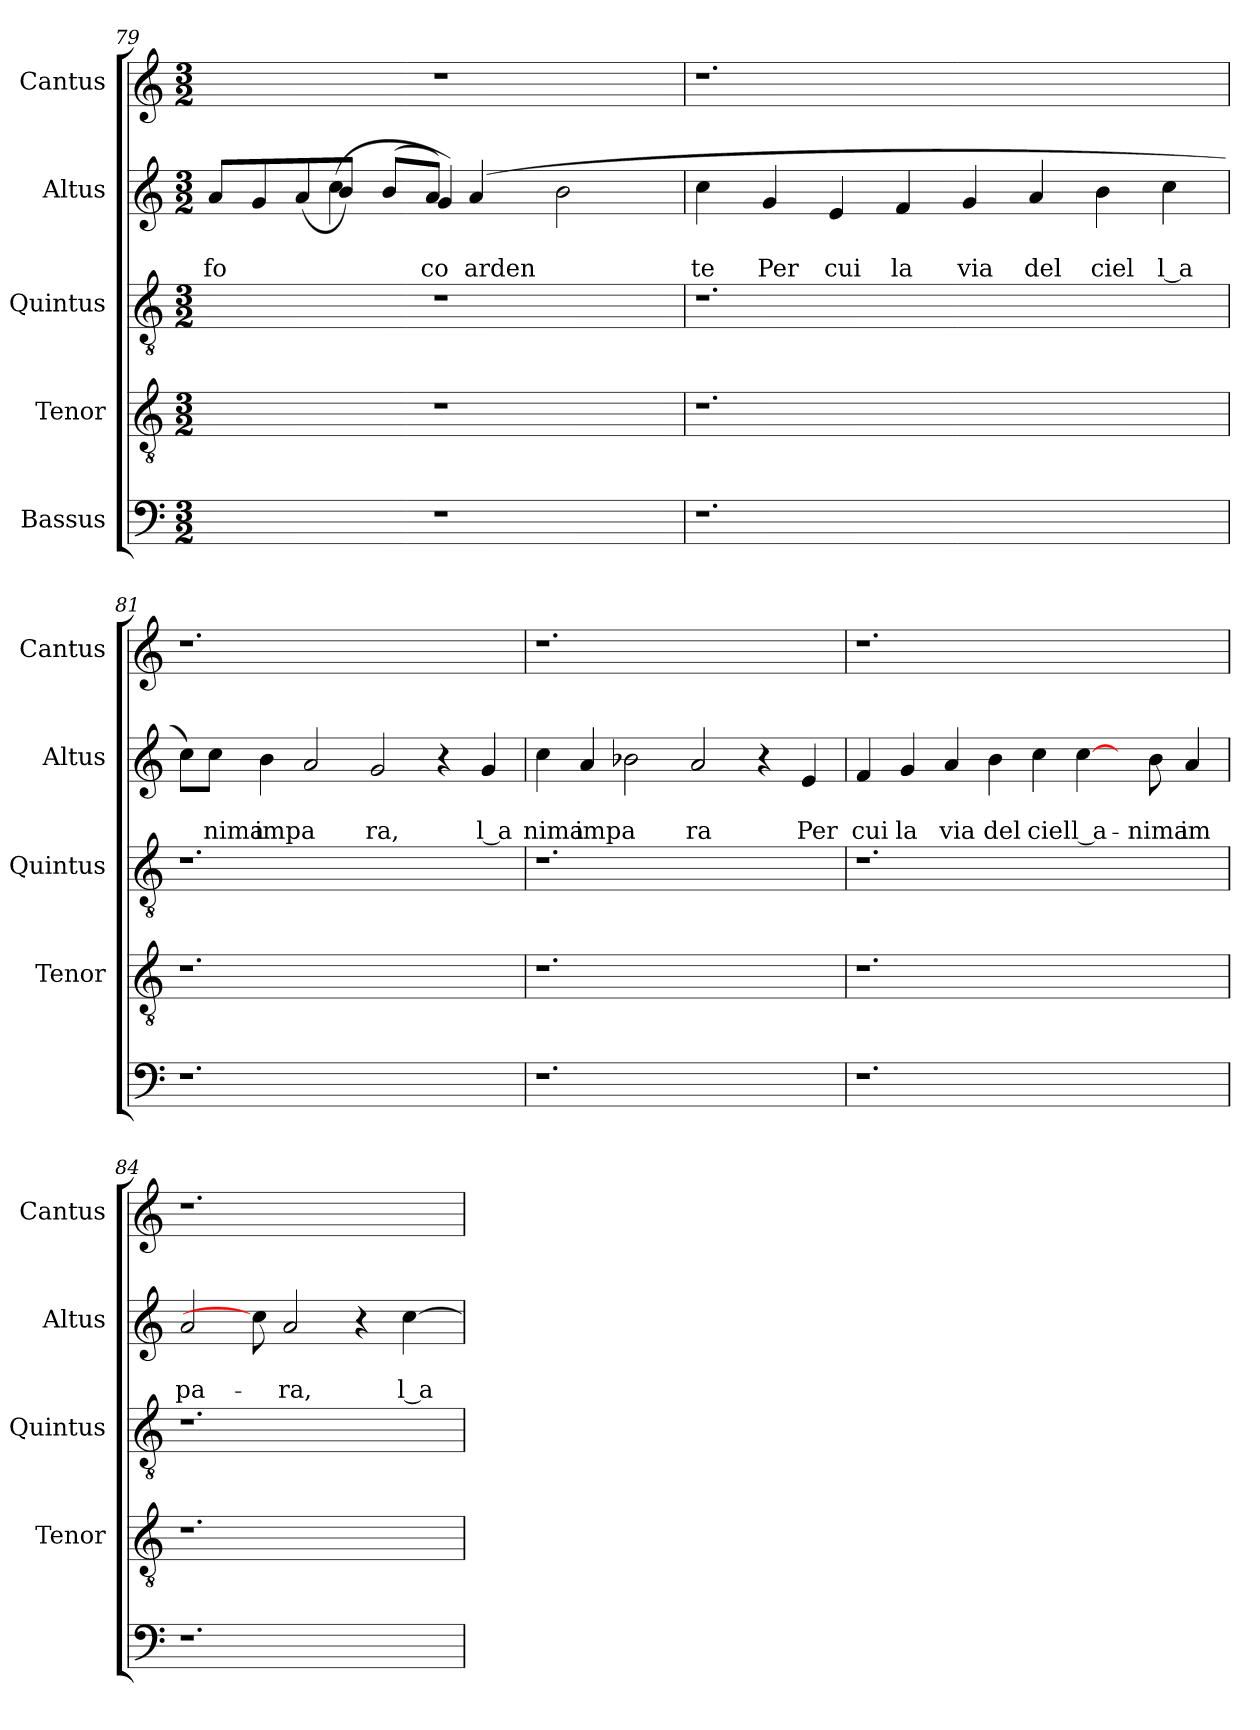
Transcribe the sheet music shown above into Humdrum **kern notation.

**kern	**kern	**kern	**kern	**text	**text	**kern
*part5	*part4	*part3	*part2	*part2	*part2	*part1
*staff5	*staff4	*staff3	*staff2	*staff2	*staff2	*staff1
*I"Bassus	*I"Tenor	*I"Quintus	*I"Altus	*	*	*I"Cantus
*	*I'Tenor	*I'Quintus	*I'Altus	*	*	*I'Cantus
!!LO:LB:g=z
*clefF4	*clefGv2	*clefGv2	*clefG2	*	*	*clefG2
*k[]	*k[]	*k[]	*k[]	*	*	*k[]
*C:	*C:	*C:	*C:	*	*	*C:
*M3/2	*M3/2	*M3/2	*M3/2	*	*	*M3/2
=79	=79	=79	=79	=79	=79	=79
!	!	!	!	!	!LO:LY:b	!
*	*	*	*^	*	*	*
1.r	1.r	1.r	8a/L	4.ryy	.	fo	1.r
.	.	.	8g/	.	.	.	.
.	.	.	(>8a/	.	.	.	.
.	.	.	8b/J)	(>4cc\	.	.	.
.	.	.	((>(>8b/L	.	.	.	.
!	!	!	!	!	!	!LO:LY:b	!
.	.	.	8a/J)	4g/)	.	co	.
!	!	!	!	!	!	!LO:LY:b	!
.	.	.	(4a/	.	.	arden	.
.	.	.	.	2ryy	.	.	.
.	.	.	2b\	.	.	.	.
.	.	.	.	8ryy	.	.	.
=80	=80	=80	=80	=80	=80	=80	=80
!	!	!	!	!	!	!LO:LY:b	!
*	*	*	*v	*v	*	*	*
1.r	1.r	1.r	4cc\	.	te	1.r
!	!	!	!	!	!LO:LY:b	!
.	.	.	4g/	.	Per	.
!	!	!	!	!	!LO:LY:b	!
.	.	.	4e/	.	cui	.
!	!	!	!	!	!LO:LY:b	!
.	.	.	4f/	.	la	.
!	!	!	!	!	!LO:LY:b	!
.	.	.	4g/	.	via	.
!	!	!	!	!	!LO:LY:b	!
.	.	.	4a/	.	del	.
!	!	!	!	!	!LO:LY:b	!
2ryy	2ryy	2ryy	4b\	.	ciel	2ryy
!	!	!	!	!	!LO:LY:b:rj	!
.	.	.	4cc\	.	l a	.
=81	=81	=81	=81	=81	=81	=81
1.r	1.r	1.r	8cc\L)	.	.	1.r
!	!	!	!	!	!LO:LY:b	!
.	.	.	8cc\J	.	nima	.
!	!	!	!	!	!LO:LY:b	!
.	.	.	4b\	.	impa	.
.	.	.	2a/	.	.	.
!	!	!	!	!	!LO:LY:b	!
.	.	.	2g/	.	ra,	.
2ryy	2ryy	2ryy	4r	.	.	2ryy
!	!	!	!	!	!LO:LY:b:rj	!
.	.	.	4g/	.	l a	.
=82	=82	=82	=82	=82	=82	=82
!	!	!	!	!	!LO:LY:b	!
1.r	1.r	1.r	4cc\	.	nima	1.r
!	!	!	!	!	!LO:LY:b	!
.	.	.	4a/	.	impa	.
.	.	.	2b-X\	.	.	.
!	!	!	!	!	!LO:LY:b	!
.	.	.	2a/	.	ra	.
2ryy	2ryy	2ryy	4r	.	.	2ryy
!	!	!	!	!	!LO:LY:b	!
.	.	.	4e/	.	Per	.
!!LO:LB:g=z
=83	=83	=83	=83	=83	=83	=83
!	!	!	!	!	!LO:LY:b	!
1.r	1.r	1.r	4f/	.	cui	1.r
!	!	!	!	!	!LO:LY:b	!
.	.	.	4g/	.	la	.
!	!	!	!	!	!LO:LY:b	!
.	.	.	4a/	.	via	.
!	!	!	!	!	!LO:LY:b	!
.	.	.	4b\	.	del	.
!	!	!	!	!	!LO:LY:b	!
.	.	.	4cc\	.	ciel	.
!	!	!	!	!	!LO:LY:b:rj	!
.	.	.	[4cc\	.	l a-	.
2ryy	2ryy	2ryy	8ryy	.	.	2ryy
!	!	!	!	!	!LO:LY:b	!
.	.	.	8b\	.	-nima	.
!	!	!	!	!	!LO:LY:b	!
.	.	.	4a/	.	im	.
=84	=84	=84	=84	=84	=84	=84
!	!	!	!	!	!LO:LY:b	!
1.r	1.r	1.r	2a/	.	pa-	1.r
.	.	.	8cc\]	.	.	.
!	!	!	!	!	!LO:LY:b	!
.	.	.	2a/	.	-ra,	.
.	.	.	4r	.	.	.
!	!	!	!	!	!LO:LY:b:rj	!
.	.	.	[>4cc\	.	l a-	.
8ryy	8ryy	8ryy	.	.	.	8ryy
=	=	=	=	=	=	=
*-	*-	*-	*-	*-	*-	*-
